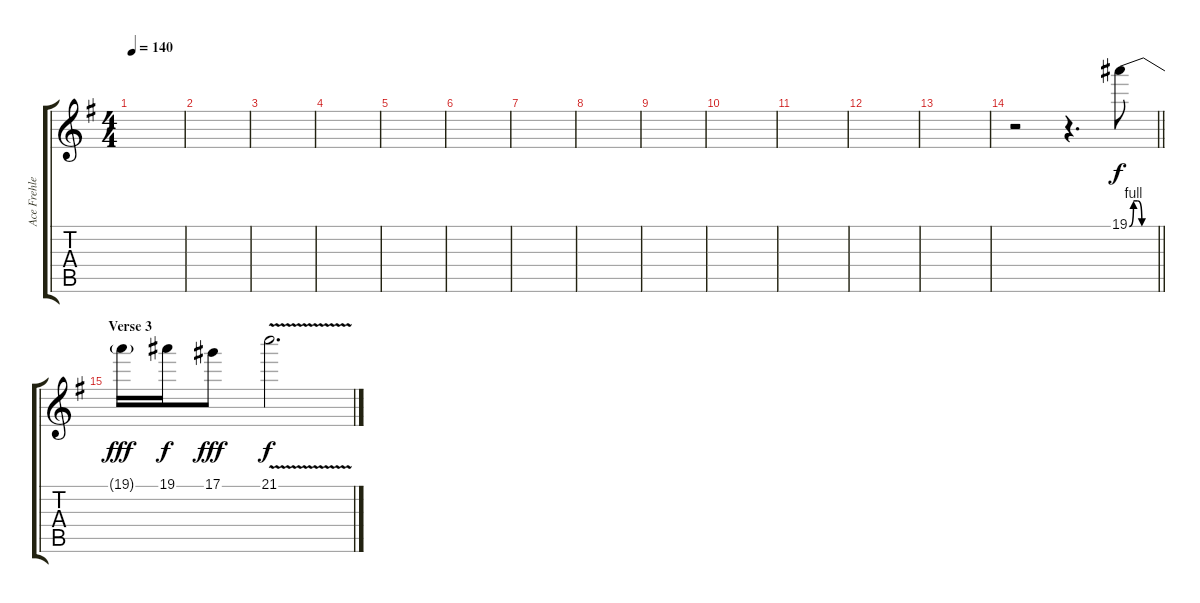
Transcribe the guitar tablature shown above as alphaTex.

\track ("Ace Frehley Harmonic" "Ace Frehle") {instrument distortionguitar}
\staff {score tabs}
\tuning (Eb4 Bb3 Gb3 Db3 Ab2 Eb2) {hide}
\ts (4 4)
\tempo 140
\clef g2
\ks g
|
|
|
|
|
|
|
|
|
|
|
|
|
\barLineRight lightlight
r.2 r.4{d} 19.1{be (custom 0 0 10 4 20 4 30 0 60 0)}.8 |
\section ("" "Verse 3")
19.1{t}.16{dy fff} 19.1.16{dy f} 17.1.8{dy fff} 21.1{v}.2{d dy f}
